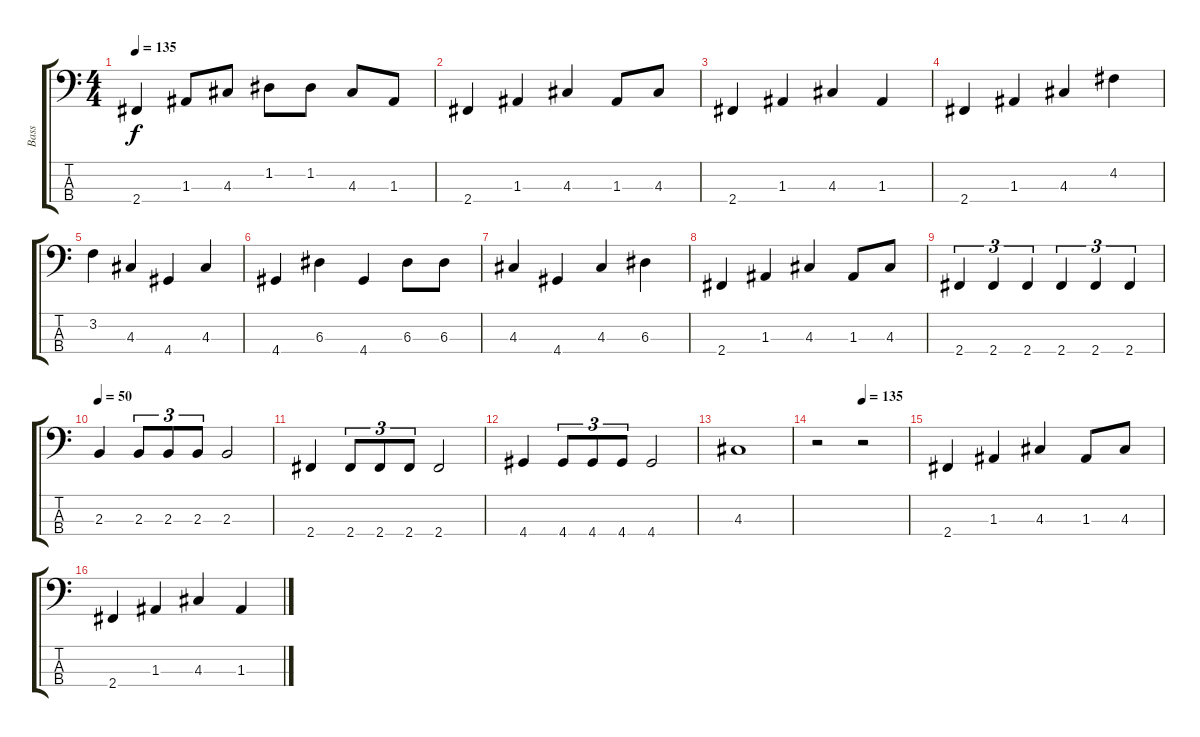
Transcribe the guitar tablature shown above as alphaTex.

\track ("Bass" "Bass") {instrument electricbassfinger}
\staff {score tabs}
\tuning (G2 D2 A1 E1) {hide}
\ts (4 4)
\tempo 135
\clef f4
\ks c
2.4.4{dy f} 1.3.8 4.3.8 1.2.8 1.2.8 4.3.8 1.3.8 |
2.4.4 1.3.4 4.3.4 1.3.8 4.3.8 |
2.4.4 1.3.4 4.3.4 1.3.4 |
2.4.4 1.3.4 4.3.4 4.2.4 |
3.2.4 4.3.4 4.4.4 4.3.4 |
4.4.4 6.3.4 4.4.4 6.3.8 6.3.8 |
4.3.4 4.4.4 4.3.4 6.3.4 |
2.4.4 1.3.4 4.3.4 1.3.8 4.3.8 |
2.4.4{tu (3 2)} 2.4.4{tu (3 2)} 2.4.4{tu (3 2)} 2.4.4{tu (3 2)} 2.4.4{tu (3 2)} 2.4.4{tu (3 2)} |
\tempo 50
2.3.4 2.3.8{tu (3 2)} 2.3.8{tu (3 2)} 2.3.8{tu (3 2)} 2.3.2 |
2.4.4 2.4.8{tu (3 2)} 2.4.8{tu (3 2)} 2.4.8{tu (3 2)} 2.4.2 |
4.4.4 4.4.8{tu (3 2)} 4.4.8{tu (3 2)} 4.4.8{tu (3 2)} 4.4.2 |
4.3.1 |
\tempo (135 0.5)
r.2 r.2 |
2.4.4 1.3.4 4.3.4 1.3.8 4.3.8 |
2.4.4 1.3.4 4.3.4 1.3.4
